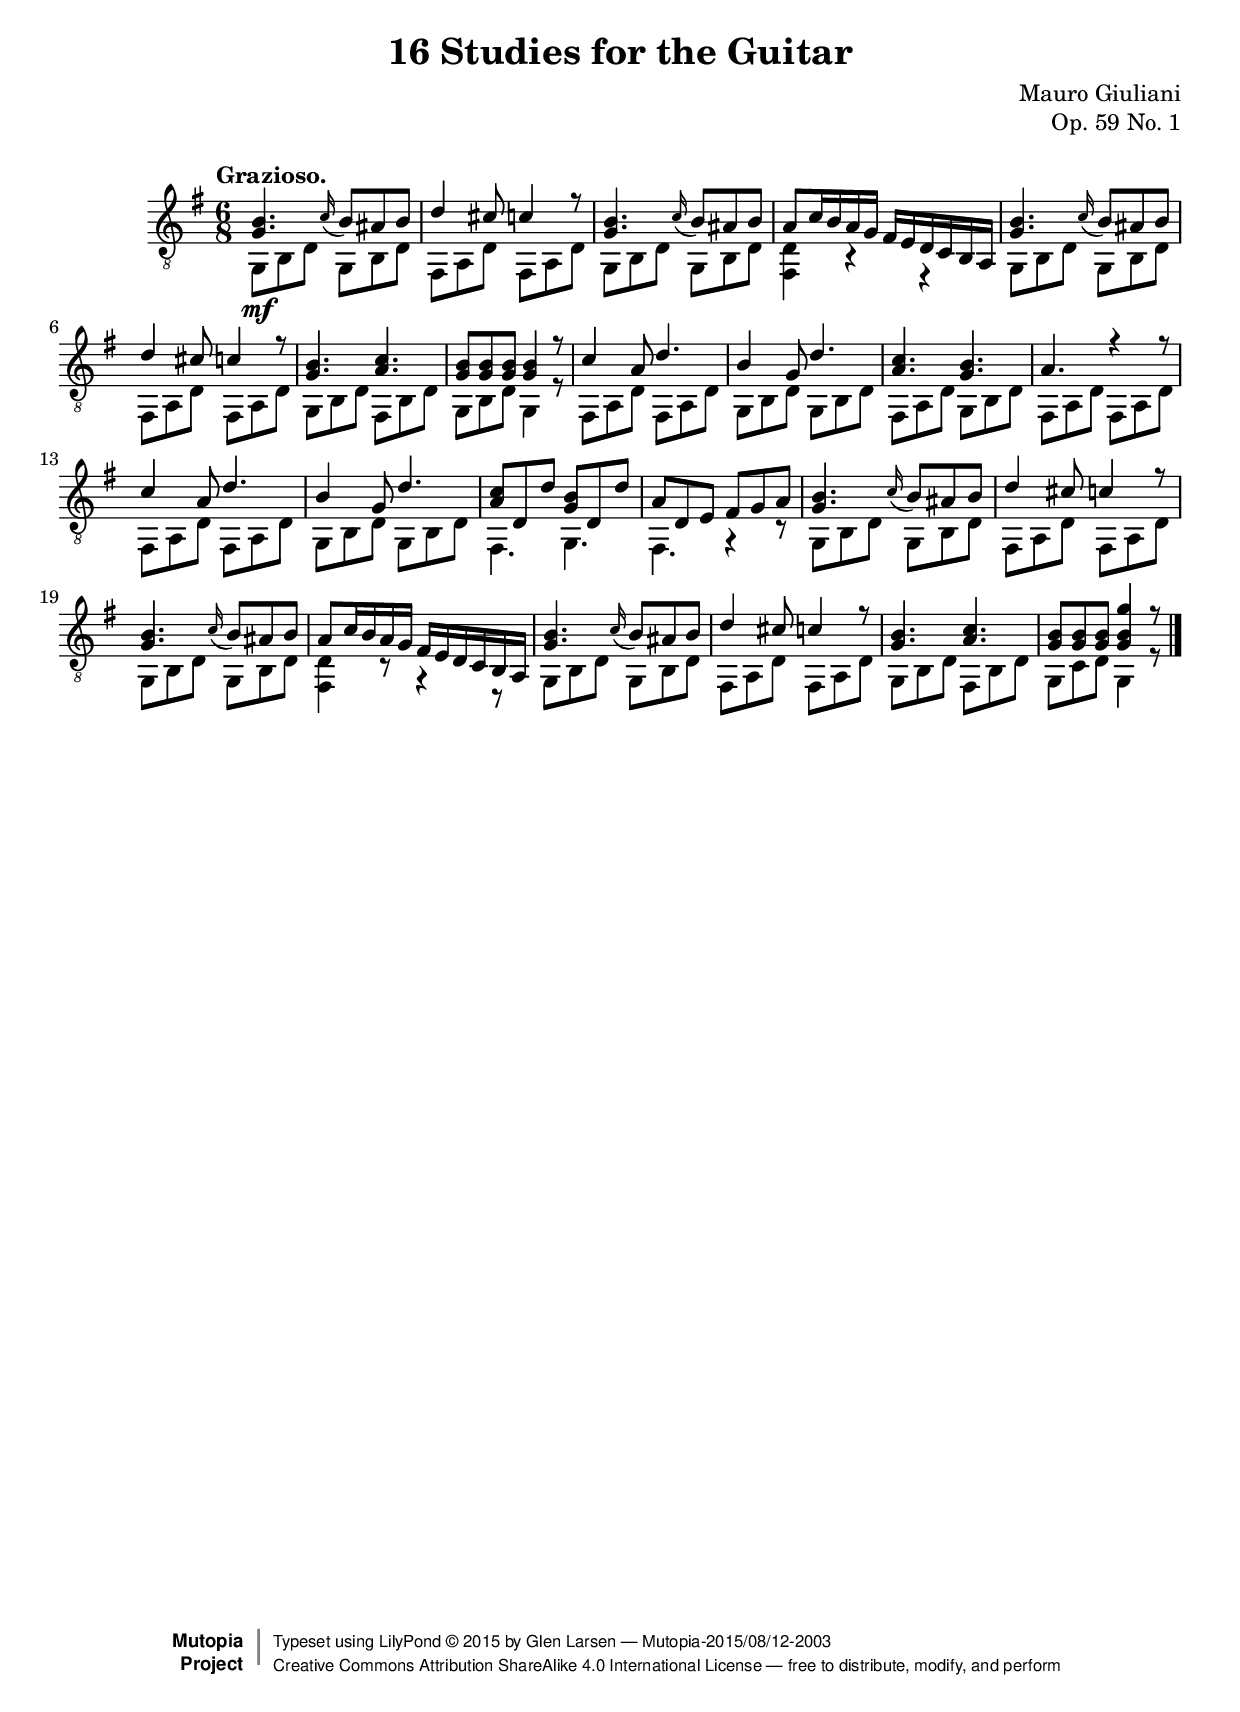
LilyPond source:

\version "2.19.17"

\header {
  title = "16 Studies for the Guitar"
  composer = "Mauro Giuliani"
  opus = "Op. 59 No. 1"
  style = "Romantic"
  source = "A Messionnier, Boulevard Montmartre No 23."
  % Statens musikbibliotek - The Music Library of Sweden
  % Boije 142
  date = "1822"
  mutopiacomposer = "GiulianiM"
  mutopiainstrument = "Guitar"
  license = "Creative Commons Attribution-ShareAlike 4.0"
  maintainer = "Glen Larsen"
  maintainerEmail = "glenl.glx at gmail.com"

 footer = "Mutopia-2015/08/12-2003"
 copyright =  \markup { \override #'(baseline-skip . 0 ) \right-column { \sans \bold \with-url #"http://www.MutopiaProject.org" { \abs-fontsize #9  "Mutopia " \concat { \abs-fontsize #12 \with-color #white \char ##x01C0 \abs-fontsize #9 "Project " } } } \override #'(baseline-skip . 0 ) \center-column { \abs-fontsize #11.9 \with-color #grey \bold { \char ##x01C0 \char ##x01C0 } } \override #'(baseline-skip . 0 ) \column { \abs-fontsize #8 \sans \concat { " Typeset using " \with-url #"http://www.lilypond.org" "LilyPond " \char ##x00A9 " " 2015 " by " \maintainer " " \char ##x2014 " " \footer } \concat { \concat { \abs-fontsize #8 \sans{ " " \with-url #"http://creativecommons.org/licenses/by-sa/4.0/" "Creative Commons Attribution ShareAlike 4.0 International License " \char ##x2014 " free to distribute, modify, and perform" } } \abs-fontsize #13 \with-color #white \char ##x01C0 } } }
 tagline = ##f
}

\paper {
  % add space between composer/opus markup and first staff
  markup-system-spacing #'padding = #3
  % add a little space between composer and opus
  markup-markup-spacing #'padding = #1.2
  top-margin = #8
  bottom-margin = #10
}

mbreak = {} % { \break }
global = {
  \time 6/8 \key g \major
}

upperVoice = \relative c' {
  \voiceOne
  \slurDown

  <g b>4.\mf \appoggiatura c16 b8 ais b |
  d4 cis8 c4 r8 |
  <g b>4. \appoggiatura c16 b8 ais b |
  a8 c16 b a g fis e d c b a |
  <g' b>4. \appoggiatura c16 b8 ais b |
  \mbreak

  d4 cis8 c4 r8 |
  <g b>4. <a c> |
  <g b>8 q q q4 r8 |
  c4 a8 d4. |
  b4 g8 d'4. |
  <a c>4. <g b> |
  a4. r4 r8 |
  \mbreak

  c4 a8 d4. |
  b4 g8 d'4. |
  <a c>8 d, d' <g, b> d d' |
  a8 d, e fis g a |
  <g b>4. \appoggiatura c16 b8 ais b |
  d4 cis8 c4 r8 |
  <g b>4. \appoggiatura c16 b8 ais b |
  \mbreak

  a8 c16 b a g fis e d c b a |
  <g' b>4. \appoggiatura c16 b8 ais b |
  d4 cis8 c4 r8 |
  <g b>4. <a c> |
  <g b>8 q q <g b g'>4 r8 |

  \bar "|."
}

lowerVoice = \relative c {
  \voiceTwo
  g8 b d g, b d |
  fis,8 a d fis, a d |
  g,8 b d g, b d |
  <fis, d'>4 r r |
  g8 b d g, b d |

  fis,8 a d fis, a d |
  g,8 b d fis, b d |
  g,8 b d g,4 r8 |
  fis8 a d fis, a d |
  g,8 b d g, b d |
  fis,8 a d g, b d |
  fis,8 a d fis, a d |

  fis,8 a d fis, a d |
  g,8 b d g, b d |
  fis,4. g |
  fis4. r4 r8 |
  g8 b d g, b d |
  fis,8 a d fis, a d |
  g,8 b d g, b d |

  <fis, d'>4 r8 r4 r8 |
  g8 b d g, b d |
  fis,8 a d fis, a d |
  g,8 b d fis, b d |
  g,8 c d g,4 r8
}



\score {
  <<
    \new Staff = "Guitar" \with {
      midiInstrument = #"acoustic guitar (nylon)"
      %instrumentName = #"No. 1"
    } <<
      \global
      \clef "treble_8"
      \tempo "Grazioso."

      \context Voice = "upperVoice" \upperVoice
      \context Voice = "lowerVoice" \lowerVoice
    >>
%{
    % tabs are not completely developed
    \new TabStaff = "Guitar tabs" \with {
      restrainOpenStrings = ##t
    } <<
      \clef "moderntab"
      \global
      \context TabVoice = "upperVoice" \upperVoice
      \context TabVoice = "lowerVoice" \lowerVoice
    >>
%}
  >>
  \layout {}
  \midi {
    \tempo 4 = 100
  }
}
